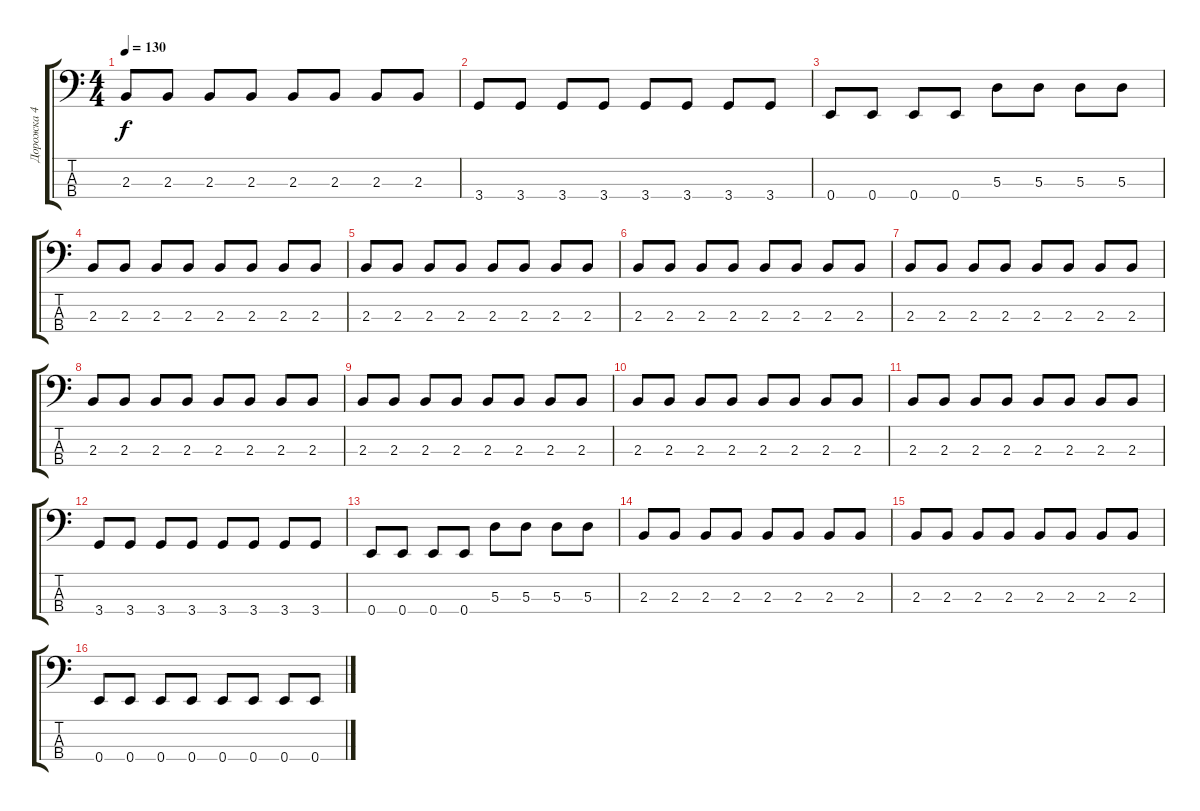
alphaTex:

\track ("Дорожка 4" "Дорожка 4") {instrument electricbassfinger}
\staff {score tabs}
\tuning (G2 D2 A1 E1) {hide}
\ts (4 4)
\tempo 130
\clef f4
\ks c
2.3.8{dy f} 2.3.8 2.3.8 2.3.8 2.3.8 2.3.8 2.3.8 2.3.8 |
3.4.8 3.4.8 3.4.8 3.4.8 3.4.8 3.4.8 3.4.8 3.4.8 |
0.4.8 0.4.8 0.4.8 0.4.8 5.3.8 5.3.8 5.3.8 5.3.8 |
2.3.8 2.3.8 2.3.8 2.3.8 2.3.8 2.3.8 2.3.8 2.3.8 |
2.3.8 2.3.8 2.3.8 2.3.8 2.3.8 2.3.8 2.3.8 2.3.8 |
2.3.8 2.3.8 2.3.8 2.3.8 2.3.8 2.3.8 2.3.8 2.3.8 |
2.3.8 2.3.8 2.3.8 2.3.8 2.3.8 2.3.8 2.3.8 2.3.8 |
2.3.8 2.3.8 2.3.8 2.3.8 2.3.8 2.3.8 2.3.8 2.3.8 |
2.3.8 2.3.8 2.3.8 2.3.8 2.3.8 2.3.8 2.3.8 2.3.8 |
2.3.8 2.3.8 2.3.8 2.3.8 2.3.8 2.3.8 2.3.8 2.3.8 |
2.3.8 2.3.8 2.3.8 2.3.8 2.3.8 2.3.8 2.3.8 2.3.8 |
3.4.8 3.4.8 3.4.8 3.4.8 3.4.8 3.4.8 3.4.8 3.4.8 |
0.4.8 0.4.8 0.4.8 0.4.8 5.3.8 5.3.8 5.3.8 5.3.8 |
2.3.8 2.3.8 2.3.8 2.3.8 2.3.8 2.3.8 2.3.8 2.3.8 |
2.3.8 2.3.8 2.3.8 2.3.8 2.3.8 2.3.8 2.3.8 2.3.8 |
0.4.8 0.4.8 0.4.8 0.4.8 0.4.8 0.4.8 0.4.8 0.4.8
